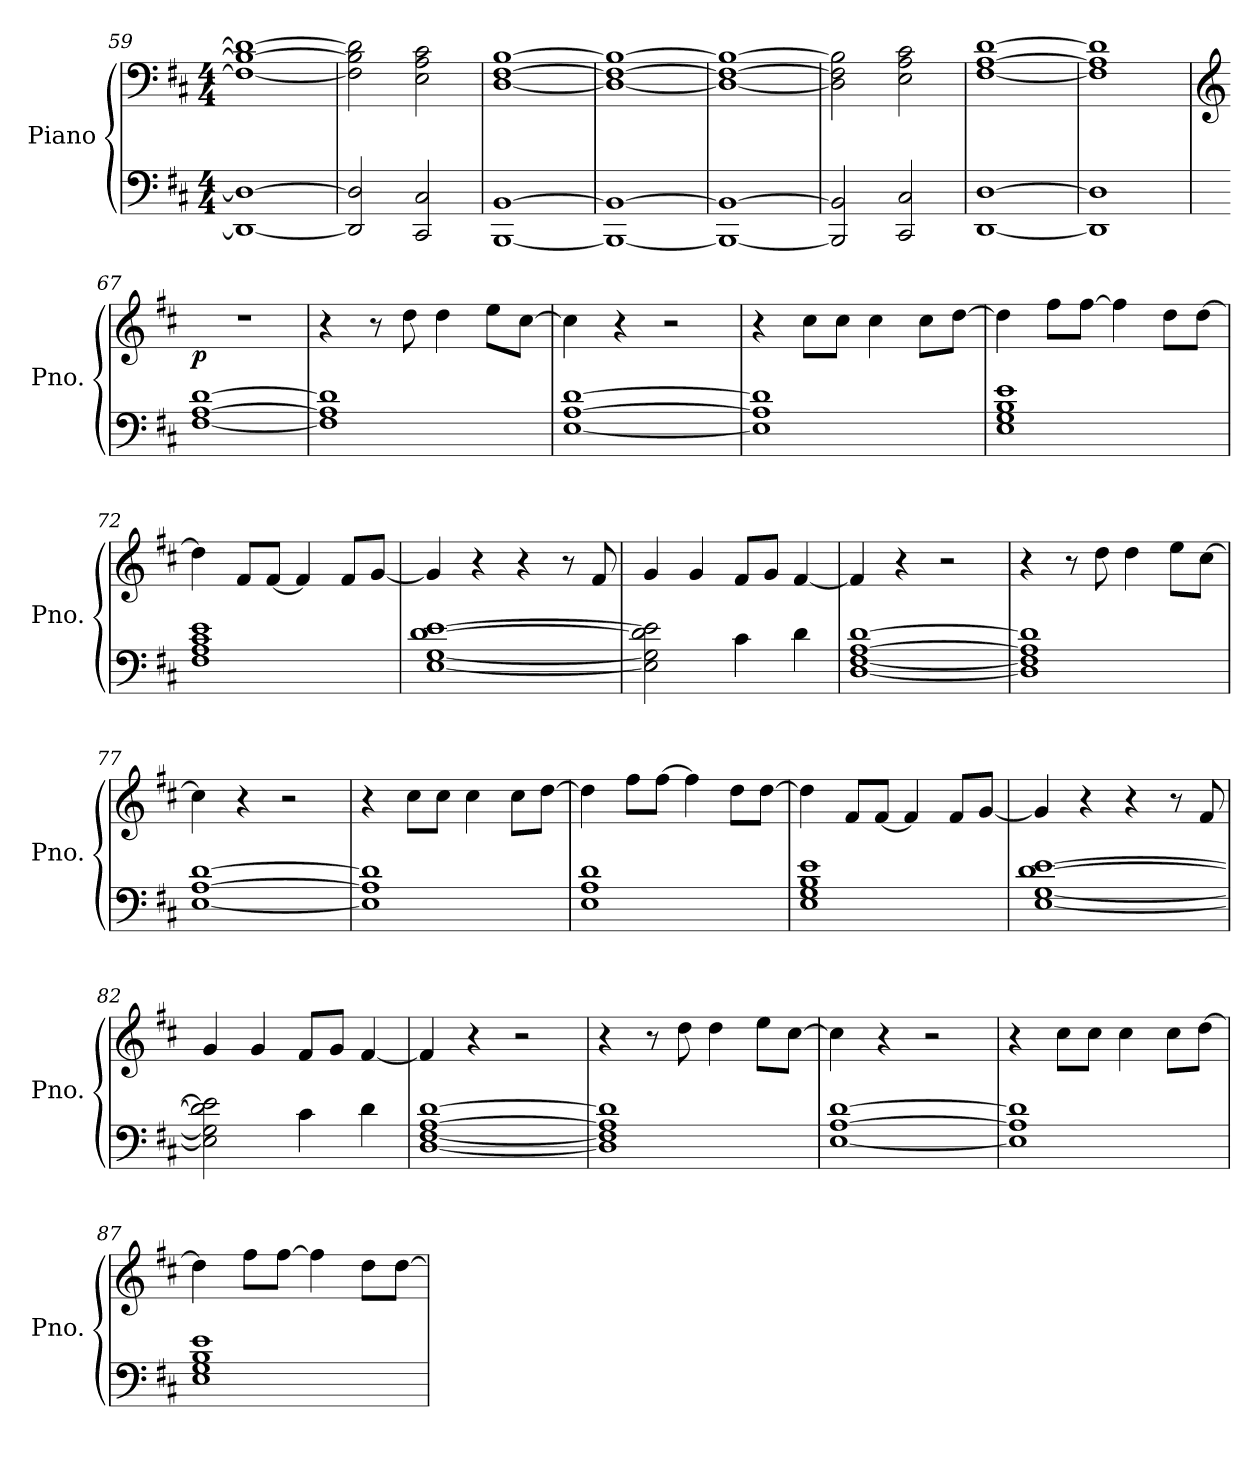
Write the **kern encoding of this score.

**kern	**kern	**dynam
*part1	*part1	*part1
*staff2	*staff1	*staff1/2
*I"Piano	*	*
*I'Pno.	*	*
*clefF4	*clefF4	*
*k[f#c#]	*k[f#c#]	*
*M4/4	*M4/4	*
=59	=59	=59
1DD_ 1D_	1F#_ 1B_ 1d_	.
=60	=60	=60
2DD/] 2D/]	2F#\] 2B\] 2d\]	.
2CC#/ 2C#/	2E\ 2A\ 2c#\	.
=61	=61	=61
[1BBB [1BB	[1D [1F# [1B	.
=62	=62	=62
1BBB_ 1BB_	1D_ 1F#_ 1B_	.
=63	=63	=63
1BBB_ 1BB_	1D_ 1F#_ 1B_	.
=64	=64	=64
2BBB/] 2BB/]	2D\] 2F#\] 2B\]	.
2CC#/ 2C#/	2E\ 2A\ 2c#\	.
=65	=65	=65
[1DD [1D	[1F# [1A [1d	.
=66	=66	=66
1DD] 1D]	1F#] 1A] 1d]	.
=67	=67	=67
*	*clefG2	*
!	!	!LO:DY:b
[1F# [1A [1d	1r	p
!!LO:PB:g=z
=68	=68	=68
1F#] 1A] 1d]	4r	.
.	8r	.
.	8dd\	.
.	4dd\	.
.	8ee\L	.
.	[8cc#\J	.
=69	=69	=69
[1E [1A [1d	4cc#\]	.
.	4r	.
.	2r	.
=70	=70	=70
1E] 1A] 1d]	4r	.
.	8cc#\L	.
.	8cc#\J	.
.	4cc#\	.
.	8cc#\L	.
.	[8dd\J	.
=71	=71	=71
1E 1G 1B 1e	4dd\]	.
.	8ff#\L	.
.	[8ff#\J	.
.	4ff#\]	.
.	8dd\L	.
.	[8dd\J	.
=72	=72	=72
1F# 1A 1c# 1e	4dd\]	.
.	8f#/L	.
.	[8f#/J	.
.	4f#/]	.
.	8f#/L	.
.	[8g/J	.
=73	=73	=73
[1E [1G [1d [1e	4g/]	.
.	4r	.
.	4r	.
.	8r	.
.	8f#/	.
=74	=74	=74
2E\] 2G\] 2d\] 2e\]	4g/	.
.	4g/	.
4c#\	8f#/L	.
.	8g/J	.
4d\	[4f#/	.
!!LO:LB:g=z
=75	=75	=75
[1D [1F# [1A [1d	4f#/]	.
.	4r	.
.	2r	.
=76	=76	=76
1D] 1F#] 1A] 1d]	4r	.
.	8r	.
.	8dd\	.
.	4dd\	.
.	8ee\L	.
.	[8cc#\J	.
=77	=77	=77
[1E [1A [1d	4cc#\]	.
.	4r	.
.	2r	.
=78	=78	=78
1E] 1A] 1d]	4r	.
.	8cc#\L	.
.	8cc#\J	.
.	4cc#\	.
.	8cc#\L	.
.	[8dd\J	.
=79	=79	=79
1E 1A 1d	4dd\]	.
.	8ff#\L	.
.	[8ff#\J	.
.	4ff#\]	.
.	8dd\L	.
.	[8dd\J	.
=80	=80	=80
1E 1G 1B 1e	4dd\]	.
.	8f#/L	.
.	[8f#/J	.
.	4f#/]	.
.	8f#/L	.
.	[8g/J	.
=81	=81	=81
[1E [1G [1d [1e	4g/]	.
.	4r	.
.	4r	.
.	8r	.
.	8f#/	.
!!LO:LB:g=z
=82	=82	=82
2E\] 2G\] 2d\] 2e\]	4g/	.
.	4g/	.
4c#\	8f#/L	.
.	8g/J	.
4d\	[4f#/	.
=83	=83	=83
[1D [1F# [1A [1d	4f#/]	.
.	4r	.
.	2r	.
=84	=84	=84
1D] 1F#] 1A] 1d]	4r	.
.	8r	.
.	8dd\	.
.	4dd\	.
.	8ee\L	.
.	[8cc#\J	.
=85	=85	=85
[1E [1A [1d	4cc#\]	.
.	4r	.
.	2r	.
=86	=86	=86
1E] 1A] 1d]	4r	.
.	8cc#\L	.
.	8cc#\J	.
.	4cc#\	.
.	8cc#\L	.
.	[8dd\J	.
=87	=87	=87
1E 1G 1B 1e	4dd\]	.
.	8ff#\L	.
.	[8ff#\J	.
.	4ff#\]	.
.	8dd\L	.
.	[8dd\J	.
=	=	=
*-	*-	*-
